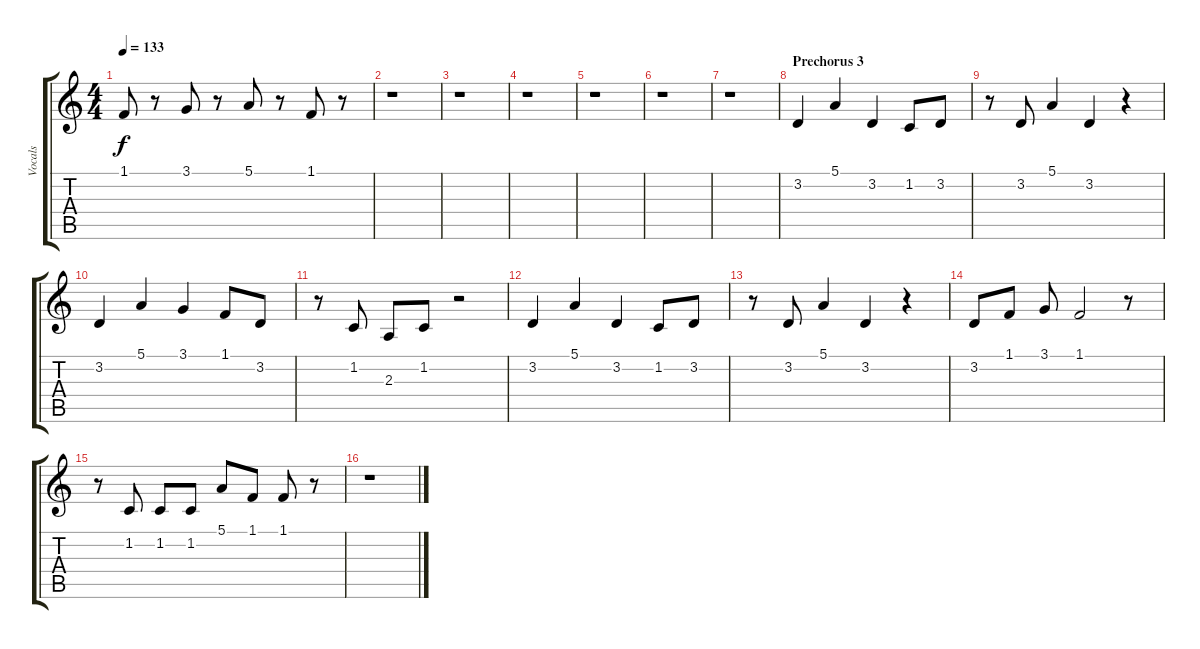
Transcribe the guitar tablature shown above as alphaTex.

\track ("Vocals" "Vocals") {instrument brightacousticpiano}
\staff {score tabs}
\tuning (E4 B3 G3 D3 A2 E2) {hide}
\ts (4 4)
\tempo 133
\clef g2
\ks c
1.1.8{dy f} r.8 3.1.8 r.8 5.1.8 r.8 1.1.8 r.8 |
r.1 |
r.1 |
r.1 |
r.1 |
r.1 |
r.1 |
\section ("" "Prechorus 3")
3.2.4 5.1.4 3.2.4 1.2.8 3.2.8 |
r.8 3.2.8 5.1.4 3.2.4 r.4 |
3.2.4 5.1.4 3.1.4 1.1.8 3.2.8 |
r.8 1.2.8 2.3.8 1.2.8 r.2 |
3.2.4 5.1.4 3.2.4 1.2.8 3.2.8 |
r.8 3.2.8 5.1.4 3.2.4 r.4 |
3.2.8 1.1.8 3.1.8 1.1.2 r.8 |
r.8 1.2.8 1.2.8 1.2.8 5.1.8 1.1.8 1.1.8 r.8 |
r.1
